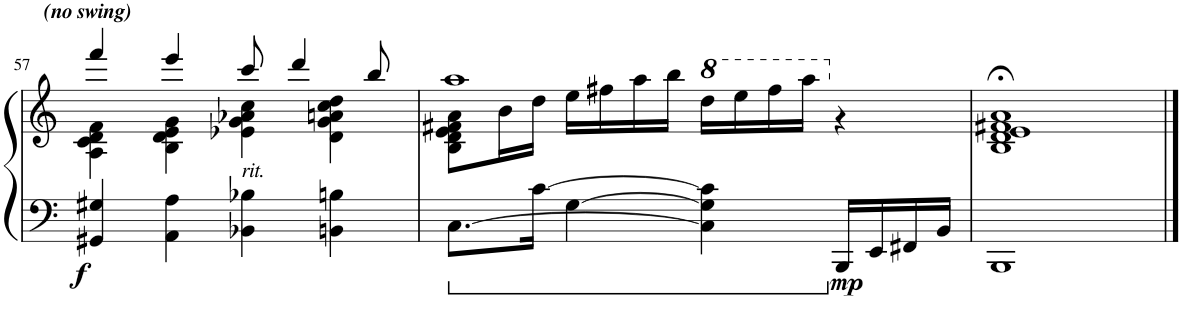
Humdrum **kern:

**kern	**kern	**dynam
*part1	*part1	*part1
*staff2	*staff1	*staff1/2
*I"Piano	*	*
*I'Pno.	*	*
!!LO:PB:g=z
*clefF4	*clefG2	*
*k[]	*k[]	*
*M4/4	*M4/4	*
=57	=57	=57
*	*^	*
!	!LO:TX:a:Bi:t=(no swing)	!	!
!	!	!	!LO:DY:b=2
4GG#X/ 4G#X/	4fff/	4A\ 4c\ 4d\ 4f\	f
4AA\ 4A\	4eee/	4B\ 4d\ 4e\ 4g\	.
!	!LO:TX:b:i:t=rit.	!	!
4BB-X\ 4B-X\	8ccc/	4e-X\ 4g\ 4a-X\ 4cc\	.
.	4ddd/	.	.
4BBn\ 4Bn\	.	4d\ 4g\ 4an\ 4cc\ 4dd\	.
.	8bb/	.	.
=58	=58	=58	=58
[8.C\L	1aa	8B\ 8d\ 8e\ 8f#X\ 8a\L	.
.	.	16b\L	.
[16c\Jk	.	16dd\JJ	.
[4G\	.	16ee\LL	.
.	.	16ff#X\	.
.	.	16aa\	.
.	.	16bb\JJ	.
*	*8va	*	*
4C\] 4G\] 4c\]	.	16ddd\LL	.
.	.	16eee\	.
.	.	16fff#\	.
.	.	16aaa\JJ	.
*	*X8va	*	*
!	!	!	!LO:DY:b=2
16BBB/LL	.	4r	mp
16EE/	.	.	.
16FF#X/	.	.	.
16BB/JJ	.	.	.
*	*v	*v	*
=59	=59	=59
1BBB	1B;< 1d;< 1e;< 1f#X;< 1a;<	.
==	==	==
*-	*-	*-
